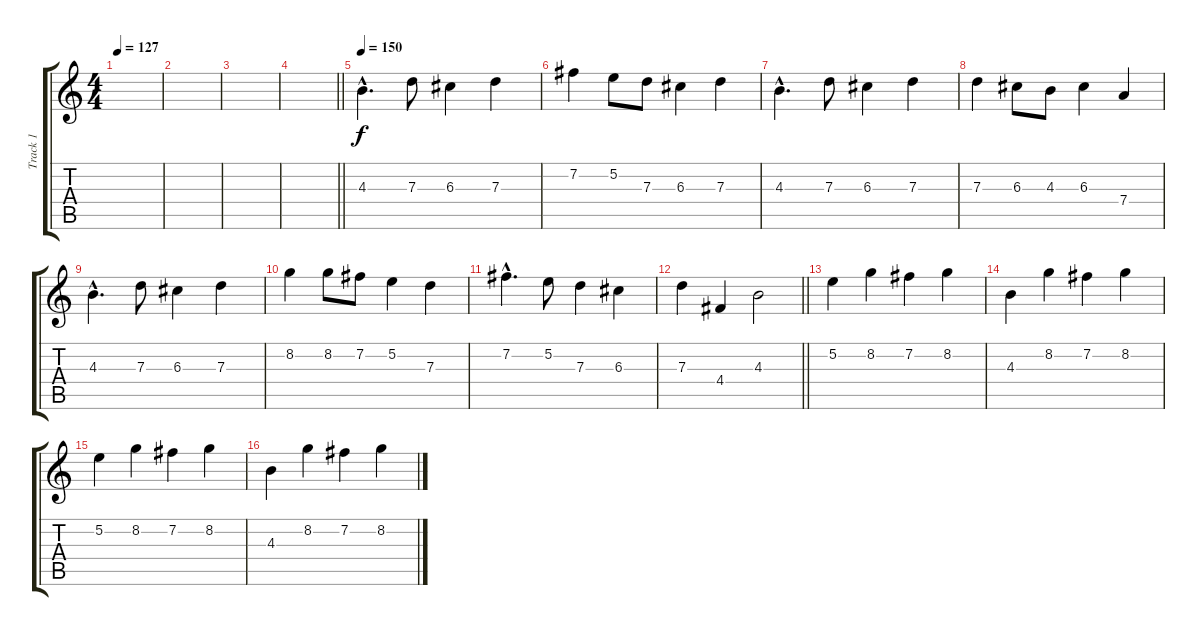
\track ("Track 1" "Track 1") {instrument distortionguitar}
\staff {score tabs}
\tuning (E4 B3 G3 D3 A2 E2) {hide}
\ts (4 4)
\tempo 127
\clef g2
\ks c
|
|
|
\barLineRight lightlight
|
\section ("" "")
\tempo 150
4.3{hac}.4{d} 7.3.8 6.3.4 7.3.4 |
7.2.4 5.2.8 7.3.8 6.3.4 7.3.4 |
4.3{hac}.4{d} 7.3.8 6.3.4 7.3.4 |
7.3.4 6.3.8 4.3.8 6.3.4 7.4.4 |
4.3{hac}.4{d} 7.3.8 6.3.4 7.3.4 |
8.2.4 8.2.8 7.2.8 5.2.4 7.3.4 |
7.2{hac}.4{d} 5.2.8 7.3.4 6.3.4 |
\barLineRight lightlight
7.3.4 4.4.4 4.3.2 |
\section ("" "")
5.2.4 8.2.4 7.2.4 8.2.4 |
4.3.4 8.2.4 7.2.4 8.2.4 |
5.2.4 8.2.4 7.2.4 8.2.4 |
4.3.4 8.2.4 7.2.4 8.2.4
